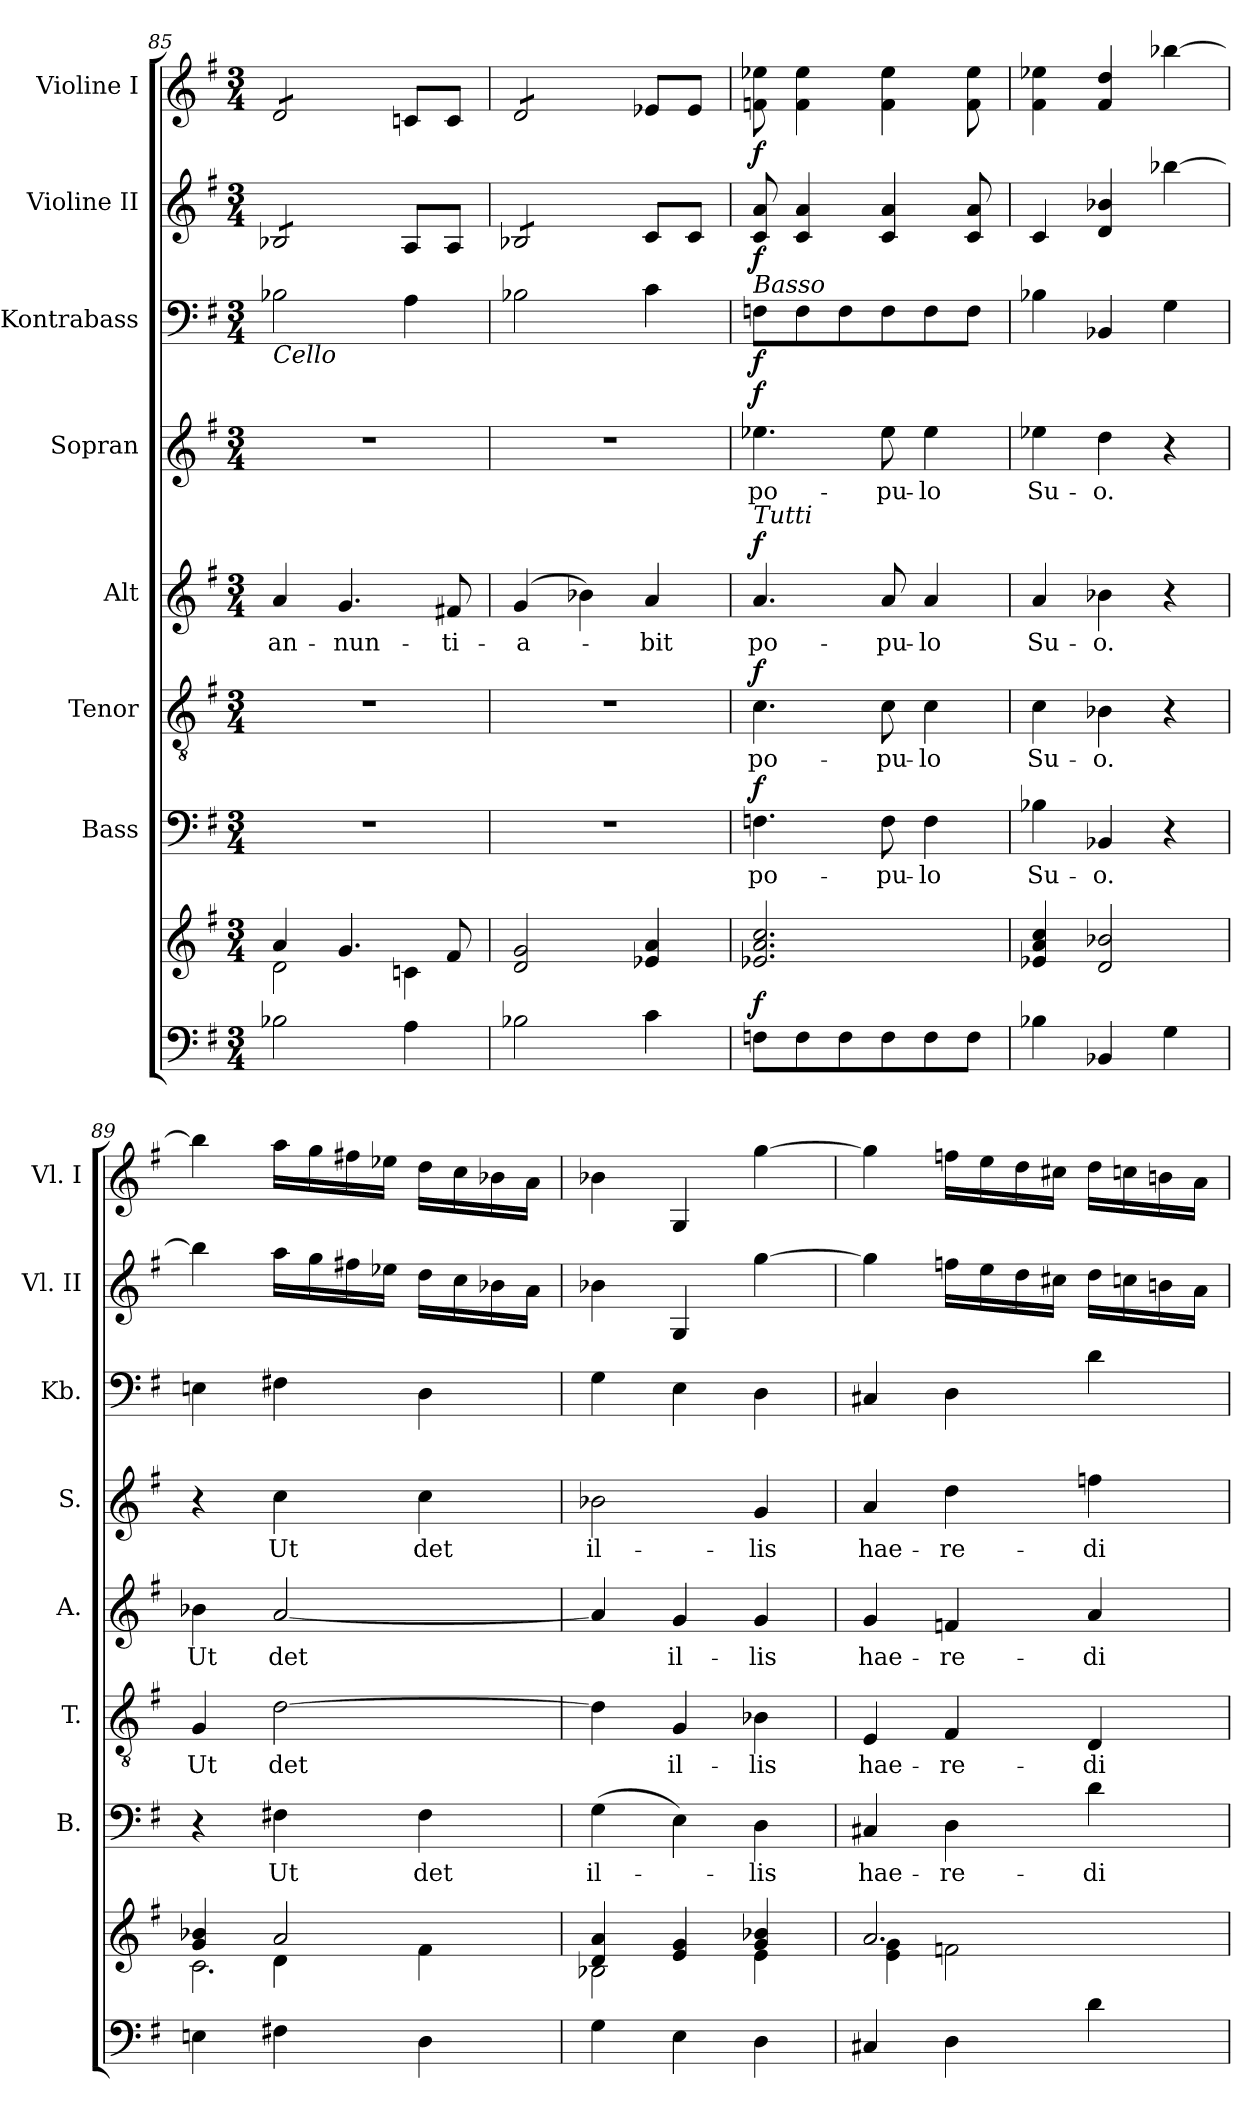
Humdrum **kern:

**kern	**kern	**dynam	**kern	**text	**dynam	**kern	**text	**dynam	**kern	**text	**dynam	**kern	**text	**dynam	**kern	**dynam	**kern	**dynam	**kern	**dynam
*part8	*part8	*part8	*part7	*part7	*part7	*part6	*part6	*part6	*part5	*part5	*part5	*part4	*part4	*part4	*part3	*part3	*part2	*part2	*part1	*part1
*staff9	*staff8	*staff8/9	*staff7	*staff7	*staff7	*staff6	*staff6	*staff6	*staff5	*staff5	*staff5	*staff4	*staff4	*staff4	*staff3	*staff3	*staff2	*staff2	*staff1	*staff1
*	*	*	*I"Bass	*	*	*I"Tenor	*	*	*I"Alt	*	*	*I"Sopran	*	*	*I"Kontrabass	*	*I"Violine II	*	*I"Violine I	*
*	*	*	*I'B.	*	*	*I'T.	*	*	*I'A.	*	*	*I'S.	*	*	*I'Kb.	*	*I'Vl. II	*	*I'Vl. I	*
*clefF4	*clefG2	*	*clefF4	*	*	*clefGv2	*	*	*clefG2	*	*	*clefG2	*	*	*clefF4	*	*clefG2	*	*clefG2	*
*	*	*	*	*	*	*	*	*	*	*	*	*	*	*	*ITrd7c12	*	*	*	*	*
*k[f#]	*k[f#]	*	*k[f#]	*	*	*k[f#]	*	*	*k[f#]	*	*	*k[f#]	*	*	*k[f#]	*	*k[f#]	*	*k[f#]	*
*G:	*G:	*	*G:	*	*	*G:	*	*	*G:	*	*	*G:	*	*	*G:	*	*G:	*	*G:	*
*M3/4	*M3/4	*	*M3/4	*	*	*M3/4	*	*	*M3/4	*	*	*M3/4	*	*	*M3/4	*	*M3/4	*	*M3/4	*
=85	=85	=85	=85	=85	=85	=85	=85	=85	=85	=85	=85	=85	=85	=85	=85	=85	=85	=85	=85	=85
*	*^	*	*	*	*	*	*	*	*	*	*	*	*	*	*	*	*	*	*	*
!	!	!	!	!	!	!	!	!	!	!	!	!	!	!	!	!LO:TX:b:i:t=Cello	!	!	!	!	!
!	!	!	!	!	!	!	!	!	!	!	!LO:LY:b	!	!	!	!	!	!	!	!	!	!
*	*	*	*	*	*	*	*	*	*	*	*	*	*	*	*	*	*	*tremolo	*	*	*
*	*	*	*	*	*	*	*	*	*	*	*	*	*	*	*	*	*	*	*	*tremolo	*
2B-X\	4a/	2d\	.	2.r	.	.	2.r	.	.	4a/	an-	.	2.r	.	.	2BB-X\	.	8B-X/L	.	8d/L	.
.	.	.	.	.	.	.	.	.	.	.	.	.	.	.	.	.	.	8B-X/	.	8d/	.
!	!	!	!	!	!	!	!	!	!	!	!LO:LY:b	!	!	!	!	!	!	!	!	!	!
.	4.g/	.	.	.	.	.	.	.	.	4.g/	-nun-	.	.	.	.	.	.	8B-X/	.	8d/	.
.	.	.	.	.	.	.	.	.	.	.	.	.	.	.	.	.	.	8B-X/J	.	8d/J	.
*	*	*	*	*	*	*	*	*	*	*	*	*	*	*	*	*	*	*	*	*Xtremolo	*
*	*	*	*	*	*	*	*	*	*	*	*	*	*	*	*	*	*	*Xtremolo	*	*	*
4A\	.	4cn\	.	.	.	.	.	.	.	.	.	.	.	.	.	4AA\	.	8A/L	.	8cn/L	.
!	!	!	!	!	!	!	!	!	!	!	!LO:LY:b	!	!	!	!	!	!	!	!	!	!
.	8f#/	.	.	.	.	.	.	.	.	8f#X/	-ti-	.	.	.	.	.	.	8A/J	.	8c/J	.
*	*v	*v	*	*	*	*	*	*	*	*	*	*	*	*	*	*	*	*	*	*	*
=86	=86	=86	=86	=86	=86	=86	=86	=86	=86	=86	=86	=86	=86	=86	=86	=86	=86	=86	=86	=86
!	!	!	!	!	!	!	!	!	!	!LO:LY:b	!	!	!	!	!	!	!	!	!	!
*	*	*	*	*	*	*	*	*	*	*	*	*	*	*	*	*	*tremolo	*	*	*
*	*	*	*	*	*	*	*	*	*	*	*	*	*	*	*	*	*	*	*tremolo	*
2B-X\	2d/ 2g/	.	2.r	.	.	2.r	.	.	(4g/	-a-	.	2.r	.	.	2BB-X\	.	8B-X/L	.	8d/L	.
.	.	.	.	.	.	.	.	.	.	.	.	.	.	.	.	.	8B-X/	.	8d/	.
.	.	.	.	.	.	.	.	.	4b-X\)	.	.	.	.	.	.	.	8B-X/	.	8d/	.
.	.	.	.	.	.	.	.	.	.	.	.	.	.	.	.	.	8B-X/J	.	8d/J	.
*	*	*	*	*	*	*	*	*	*	*	*	*	*	*	*	*	*	*	*Xtremolo	*
*	*	*	*	*	*	*	*	*	*	*	*	*	*	*	*	*	*Xtremolo	*	*	*
!	!	!	!	!	!	!	!	!	!	!LO:LY:b	!	!	!	!	!	!	!	!	!	!
4c\	4e-X/ 4a/	.	.	.	.	.	.	.	4a/	-bit	.	.	.	.	4C\	.	8c/L	.	8e-X/L	.
.	.	.	.	.	.	.	.	.	.	.	.	.	.	.	.	.	8c/J	.	8e-/J	.
=87	=87	=87	=87	=87	=87	=87	=87	=87	=87	=87	=87	=87	=87	=87	=87	=87	=87	=87	=87	=87
!	!	!	!	!	!	!	!	!	!	!	!	!	!	!	!LO:TX:a:i:t=Basso	!	!	!	!	!
!	!	!	!	!	!	!	!	!	!LO:TX:a:i:t=Tutti	!	!	!	!	!	!	!	!	!	!	!
!	!	!LO:DY:a=2	!	!LO:LY:b	!LO:DY:a	!	!LO:LY:b	!LO:DY:a	!	!LO:LY:b	!LO:DY:a	!	!LO:LY:b	!LO:DY:a	!	!LO:DY:b	!	!LO:DY:b	!	!LO:DY:b
8Fn\L	2.e-X/ 2.a/ 2.cc/	f	4.Fn\	po-	f	4.c\	po-	f	4.a/	po-	f	4.ee-X\	po-	f	8FFn\L	f	8c/ 8a/	f	8fn\ 8ee-X\	f
8F\	.	.	.	.	.	.	.	.	.	.	.	.	.	.	8FF\	.	4c/ 4a/	.	4f\ 4ee-\	.
8F\	.	.	.	.	.	.	.	.	.	.	.	.	.	.	8FF\	.	.	.	.	.
!	!	!	!	!LO:LY:b	!	!	!LO:LY:b	!	!	!LO:LY:b	!	!	!LO:LY:b	!	!	!	!	!	!	!
8F\	.	.	8F\	-pu-	.	8c\	-pu-	.	8a/	-pu-	.	8ee-\	-pu-	.	8FF\	.	4c/ 4a/	.	4f\ 4ee-\	.
!	!	!	!	!LO:LY:b	!	!	!LO:LY:b	!	!	!LO:LY:b	!	!	!LO:LY:b	!	!	!	!	!	!	!
8F\	.	.	4F\	-lo	.	4c\	-lo	.	4a/	-lo	.	4ee-\	-lo	.	8FF\	.	.	.	.	.
8F\J	.	.	.	.	.	.	.	.	.	.	.	.	.	.	8FF\J	.	8c/ 8a/	.	8f\ 8ee-\	.
=88	=88	=88	=88	=88	=88	=88	=88	=88	=88	=88	=88	=88	=88	=88	=88	=88	=88	=88	=88	=88
!	!	!	!	!LO:LY:b	!	!	!LO:LY:b	!	!	!LO:LY:b	!	!	!LO:LY:b	!	!	!	!	!	!	!
4B-X\	4e-X/ 4a/ 4cc/	.	4B-X\	Su-	.	4c\	Su-	.	4a/	Su-	.	4ee-X\	Su-	.	4BB-X\	.	4c/	.	4f#\ 4ee-X\	.
!	!	!	!	!LO:LY:b	!	!	!LO:LY:b	!	!	!LO:LY:b	!	!	!LO:LY:b	!	!	!	!	!	!	!
4BB-X/	2d/ 2b-X/	.	4BB-X/	-o.	.	4B-X\	-o.	.	4b-X\	-o.	.	4dd\	-o.	.	4BBB-X/	.	4d/ 4b-X/	.	4f#/ 4dd/	.
4G\	.	.	4r	.	.	4r	.	.	4r	.	.	4r	.	.	4GG\	.	[4bb-X\	.	[4bb-X\	.
=89	=89	=89	=89	=89	=89	=89	=89	=89	=89	=89	=89	=89	=89	=89	=89	=89	=89	=89	=89	=89
*	*^	*	*	*	*	*	*	*	*	*	*	*	*	*	*	*	*	*	*	*
*	*	*^	*	*	*	*	*	*	*	*	*	*	*	*	*	*	*	*	*	*	*
!	!	!	!	!	!	!	!	!	!LO:LY:b	!	!	!LO:LY:b	!	!	!	!	!	!	!	!	!	!
4En\	4g/ 4b-X/	2.c\	4ryy	.	4r	.	.	4G/	Ut	.	4b-X\	Ut	.	4r	.	.	4EEn\	.	4bb-\]	.	4bb-\]	.
!	!	!	!	!	!	!LO:LY:b	!	!	!LO:LY:b	!	!	!LO:LY:b	!	!	!LO:LY:b	!	!	!	!	!	!	!
4F#X\	2a/	.	4d\	.	4F#X\	Ut	.	[2d\	det	.	[2a/	det	.	4cc\	Ut	.	4FF#X\	.	16aa\LL	.	16aa\LL	.
.	.	.	.	.	.	.	.	.	.	.	.	.	.	.	.	.	.	.	16gg\	.	16gg\	.
.	.	.	.	.	.	.	.	.	.	.	.	.	.	.	.	.	.	.	16ff#X\	.	16ff#X\	.
.	.	.	.	.	.	.	.	.	.	.	.	.	.	.	.	.	.	.	16ee-X\JJ	.	16ee-X\JJ	.
!	!	!	!	!	!	!LO:LY:b	!	!	!	!	!	!	!	!	!LO:LY:b	!	!	!	!	!	!	!
4D\	.	.	4f#\	.	4F#\	det	.	.	.	.	.	.	.	4cc\	det	.	4DD\	.	16dd\LL	.	16dd\LL	.
.	.	.	.	.	.	.	.	.	.	.	.	.	.	.	.	.	.	.	16cc\	.	16cc\	.
.	.	.	.	.	.	.	.	.	.	.	.	.	.	.	.	.	.	.	16b-X\	.	16b-X\	.
.	.	.	.	.	.	.	.	.	.	.	.	.	.	.	.	.	.	.	16a\JJ	.	16a\JJ	.
*	*	*v	*v	*	*	*	*	*	*	*	*	*	*	*	*	*	*	*	*	*	*	*
!!LO:PB:g=z
=90	=90	=90	=90	=90	=90	=90	=90	=90	=90	=90	=90	=90	=90	=90	=90	=90	=90	=90	=90	=90	=90
!	!	!	!	!	!LO:LY:b	!	!	!	!	!	!	!	!	!LO:LY:b	!	!	!	!	!	!	!
4G\	4d/ 4a/	2B-X\	.	(>4G\	il-	.	4d\]	.	.	4a/]	.	.	2b-X\	il-	.	4GG\	.	4b-X\	.	4b-X\	.
!	!	!	!	!	!	!	!	!LO:LY:b	!	!	!LO:LY:b	!	!	!	!	!	!	!	!	!	!
4E\	4e/ 4g/	.	.	4E\)	.	.	4G/	il-	.	4g/	il-	.	.	.	.	4EE\	.	4G/	.	4G/	.
!	!	!	!	!	!LO:LY:b	!	!	!LO:LY:b	!	!	!LO:LY:b	!	!	!LO:LY:b	!	!	!	!	!	!	!
4D\	4g/ 4b-X/	4e\	.	4D\	-lis	.	4B-X\	-lis	.	4g/	-lis	.	4g/	-lis	.	4DD\	.	[4gg\	.	[4gg\	.
=91	=91	=91	=91	=91	=91	=91	=91	=91	=91	=91	=91	=91	=91	=91	=91	=91	=91	=91	=91	=91	=91
!	!	!	!	!	!LO:LY:b	!	!	!LO:LY:b	!	!	!LO:LY:b	!	!	!LO:LY:b	!	!	!	!	!	!	!
4C#X/	2.a/	4e\ 4g\	.	4C#X/	hae-	.	4E/	hae-	.	4g/	hae-	.	4a/	hae-	.	4CC#X/	.	4gg\]	.	4gg\]	.
!	!	!	!	!	!LO:LY:b	!	!	!LO:LY:b	!	!	!LO:LY:b	!	!	!LO:LY:b	!	!	!	!	!	!	!
4D\	.	2fn\	.	4D\	-re-	.	4F#/	-re-	.	4fn/	-re-	.	4dd\	-re-	.	4DD\	.	16ffn\LL	.	16ffn\LL	.
.	.	.	.	.	.	.	.	.	.	.	.	.	.	.	.	.	.	16ee\	.	16ee\	.
.	.	.	.	.	.	.	.	.	.	.	.	.	.	.	.	.	.	16dd\	.	16dd\	.
.	.	.	.	.	.	.	.	.	.	.	.	.	.	.	.	.	.	16cc#X\JJ	.	16cc#X\JJ	.
!	!	!	!	!	!LO:LY:b	!	!	!LO:LY:b	!	!	!LO:LY:b	!	!	!LO:LY:b	!	!	!	!	!	!	!
4d\	.	.	.	4d\	-di-	.	4D/	-di-	.	4a/	-di-	.	4ffn\	-di-	.	4D\	.	16dd\LL	.	16dd\LL	.
.	.	.	.	.	.	.	.	.	.	.	.	.	.	.	.	.	.	16ccn\	.	16ccn\	.
.	.	.	.	.	.	.	.	.	.	.	.	.	.	.	.	.	.	16bn\	.	16bn\	.
.	.	.	.	.	.	.	.	.	.	.	.	.	.	.	.	.	.	16a\JJ	.	16a\JJ	.
*	*v	*v	*	*	*	*	*	*	*	*	*	*	*	*	*	*	*	*	*	*	*
=	=	=	=	=	=	=	=	=	=	=	=	=	=	=	=	=	=	=	=	=
*-	*-	*-	*-	*-	*-	*-	*-	*-	*-	*-	*-	*-	*-	*-	*-	*-	*-	*-	*-	*-
